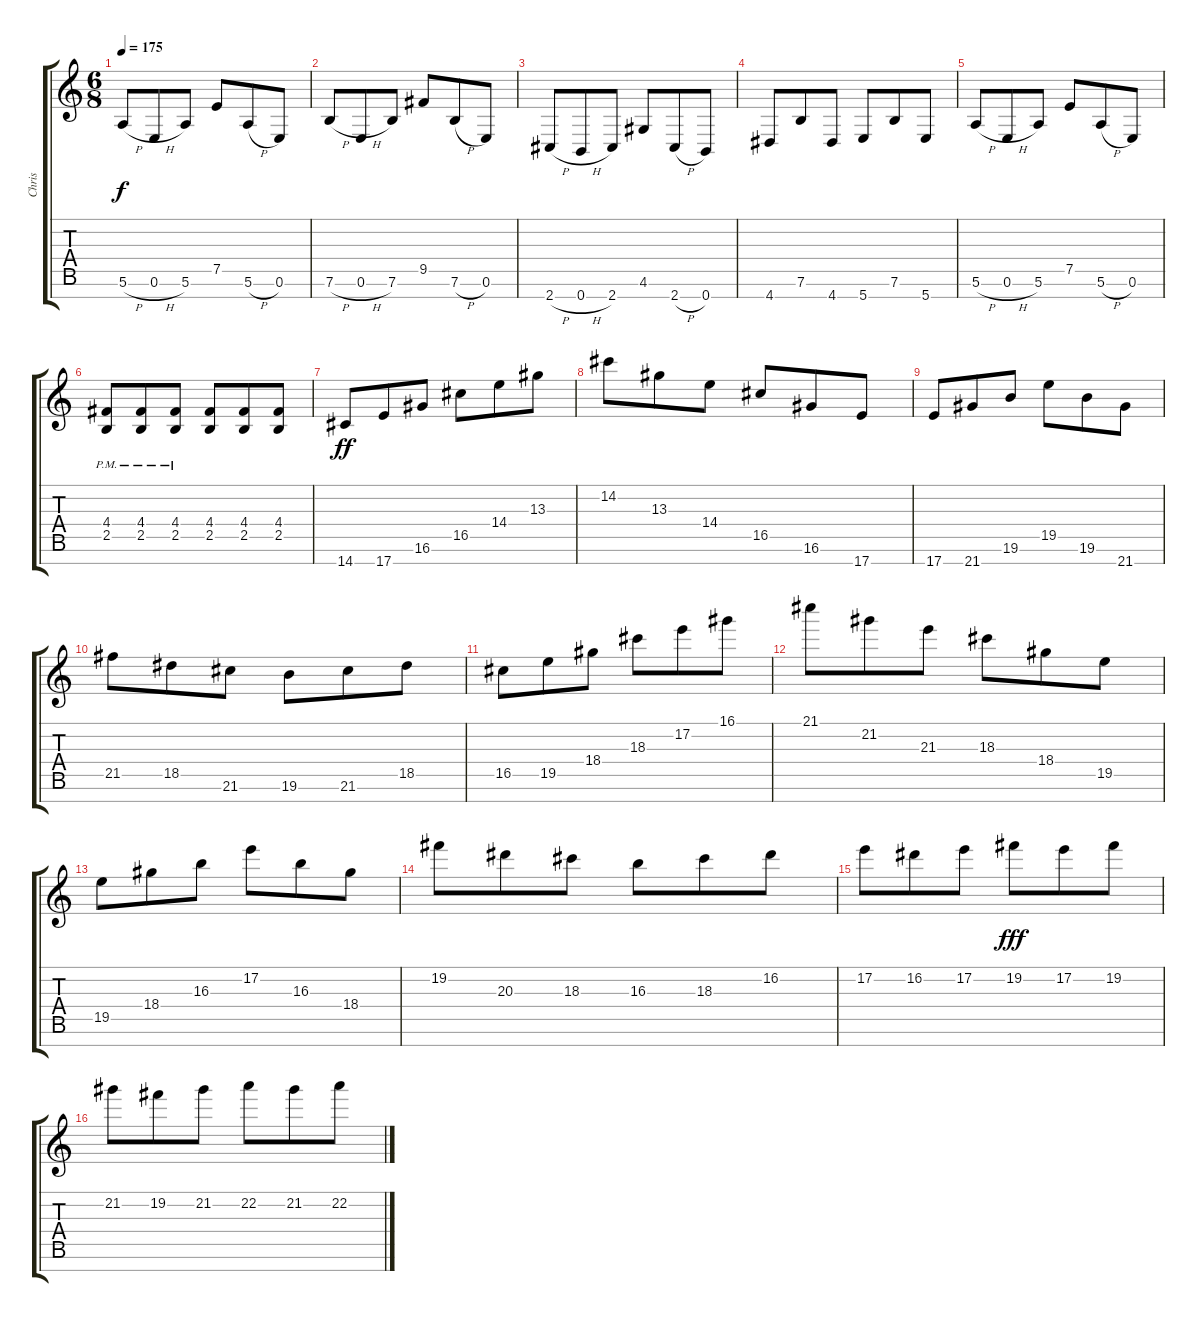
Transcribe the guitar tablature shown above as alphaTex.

\track ("Chris" "Chris") {instrument overdrivenguitar}
\staff {score tabs}
\tuning (E4 B3 G3 D3 A2 E2 B1) {hide}
\ts (6 8)
\tempo 175
\clef g2
\ks c
5.6{h}.8{dy f} 0.6{h}.8 5.6.8 7.5.8 5.6{h}.8 0.6.8 |
7.6{h}.8 0.6{h}.8 7.6.8 9.5.8 7.6{h}.8 0.6.8 |
2.7{h}.8 0.7{h}.8 2.7.8 4.6.8 2.7{h}.8 0.7.8 |
4.7.8 7.6.8 4.7.8 5.7.8 7.6.8 5.7.8 |
5.6{h}.8 0.6{h}.8 5.6.8 7.5.8 5.6{h}.8 0.6.8 |
(4.4 2.5{pm}).8 (4.4 2.5{pm}).8 (4.4 2.5{pm}).8 (4.4 2.5).8 (4.4 2.5).8 (4.4 2.5).8 |
14.7.8{dy ff} 17.7.8 16.6.8 16.5.8 14.4.8 13.3.8 |
14.2.8 13.3.8 14.4.8 16.5.8 16.6.8 17.7.8 |
17.7.8 21.7.8 19.6.8 19.5.8 19.6.8 21.7.8 |
21.5.8 18.5.8 21.6.8 19.6.8 21.6.8 18.5.8 |
16.5.8 19.5.8 18.4.8 18.3.8 17.2.8 16.1.8 |
21.1.8 21.2.8 21.3.8 18.3.8 18.4.8 19.5.8 |
19.5.8 18.4.8 16.3.8 17.2.8 16.3.8 18.4.8 |
19.2.8 20.3.8 18.3.8 16.3.8 18.3.8 16.2.8 |
17.2.8 16.2.8 17.2.8 19.2.8{dy fff} 17.2.8 19.2.8 |
21.2.8 19.2.8 21.2.8 22.2.8 21.2.8 22.2.8
